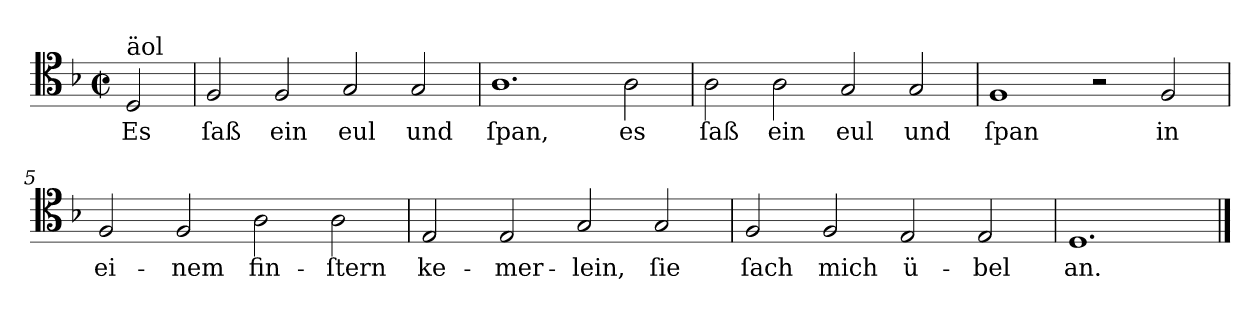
**kern	**text
*part1	*part1
*staff1	*staff1
*clefC4	*
*k[b-]	*
*D:aeo	*
*M4/2	*
*met(c|)	*
=	=
!LO:TX:a:t=äol	!
2D	Es
=1	=1
2F	ſaß
2F	ein
2G	eul
2G	und
=2	=2
1.A	ſpan,
2A	es
=3	=3
2A	ſaß
2A	ein
2G	eul
2G	und
=4	=4
1F	ſpan
2r	.
2F	in
=5	=5
2F	ei-
2F	-nem
2A	fin-
2A	-ſtern
=6	=6
2E	ke-
2E	-mer-
2G	-lein,
2G	ſie
=7	=7
2F	ſach
2F	mich
2E	ü-
2E	-bel
=8	=8
1.D/	an.
==	==
*-	*-
